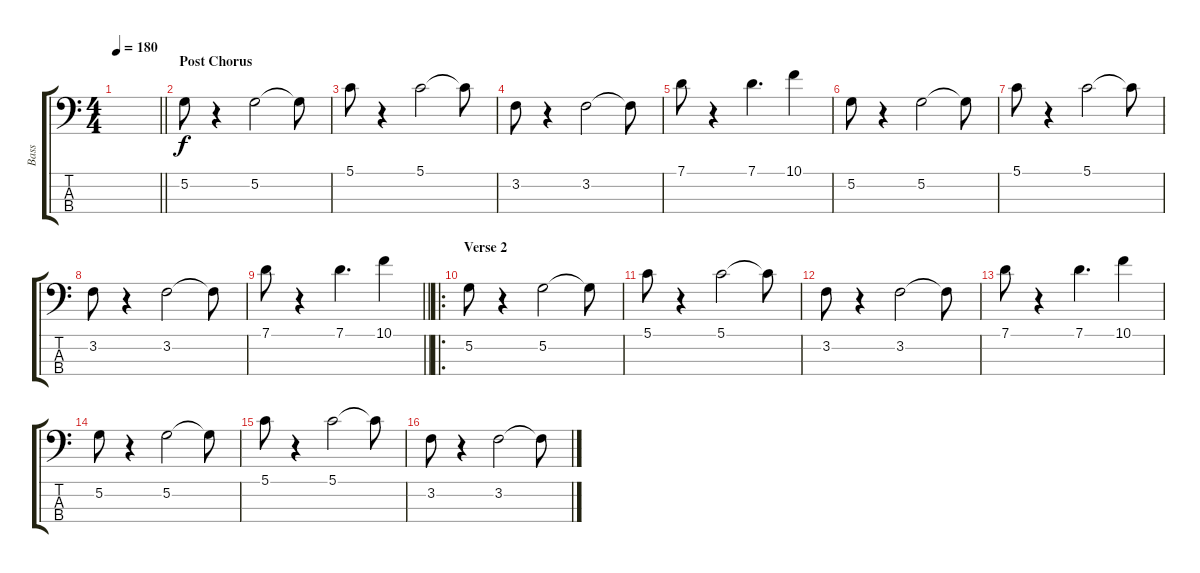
\track ("Bass" "Bass") {instrument electricbassfinger}
\staff {score tabs}
\tuning (G2 D2 A1 E1) {hide}
\ts (4 4)
\tempo 180
\clef f4
\barLineRight lightlight
\ks c
|
\section ("" "Post Chorus")
5.2.8 r.4 5.2.2 5.2{t}.8 |
5.1.8 r.4 5.1.2 5.1{t}.8 |
3.2.8 r.4 3.2.2 3.2{t}.8 |
7.1.8 r.4 7.1.4{d} 10.1.4 |
5.2.8 r.4 5.2.2 5.2{t}.8 |
5.1.8 r.4 5.1.2 5.1{t}.8 |
3.2.8 r.4 3.2.2 3.2{t}.8 |
\barLineRight lightlight
7.1.8 r.4 7.1.4{d} 10.1.4 |
\ro
\section ("" "Verse 2")
5.2.8 r.4 5.2.2 5.2{t}.8 |
5.1.8 r.4 5.1.2 5.1{t}.8 |
3.2.8 r.4 3.2.2 3.2{t}.8 |
7.1.8 r.4 7.1.4{d} 10.1.4 |
5.2.8 r.4 5.2.2 5.2{t}.8 |
5.1.8 r.4 5.1.2 5.1{t}.8 |
3.2.8 r.4 3.2.2 3.2{t}.8
